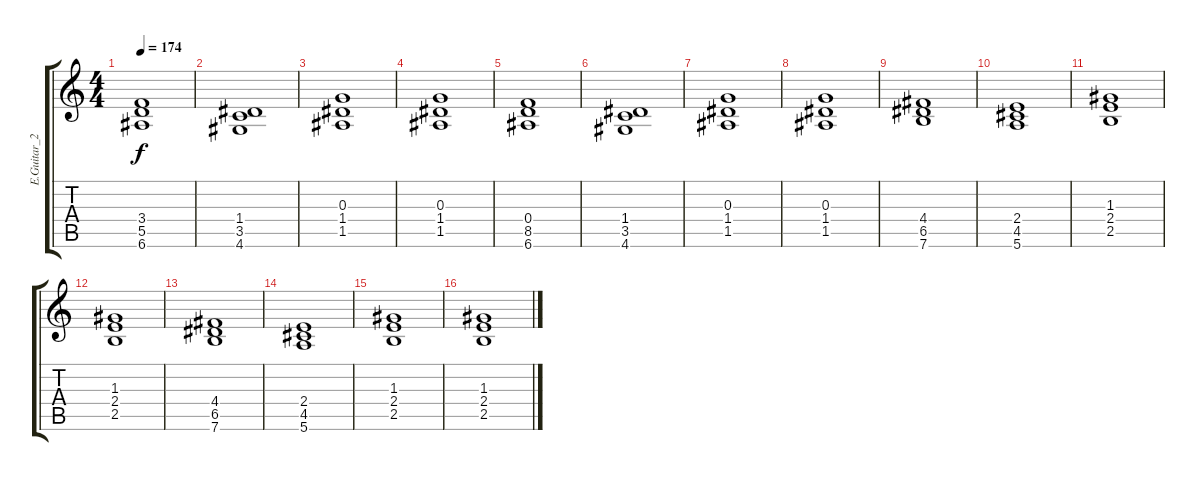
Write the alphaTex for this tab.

\track ("E.Guitar_2nd" "E.Guitar_2") {instrument distortionguitar}
\staff {score tabs}
\tuning (E4 B3 G3 D3 A2 E2) {hide}
\ts (4 4)
\tempo 174
\clef g2
\ks c
(3.4 5.5 6.6).1{dy f} |
(1.4 3.5 4.6).1 |
(0.3 1.4 1.5).1 |
(0.3 1.4 1.5).1 |
(0.4 8.5 6.6).1 |
(1.4 3.5 4.6).1 |
(0.3 1.4 1.5).1 |
(0.3 1.4 1.5).1 |
(4.4 6.5 7.6).1 |
(2.4 4.5 5.6).1 |
(1.3 2.4 2.5).1 |
(1.3 2.4 2.5).1 |
(4.4 6.5 7.6).1 |
(2.4 4.5 5.6).1 |
(1.3 2.4 2.5).1 |
(1.3 2.4 2.5).1
